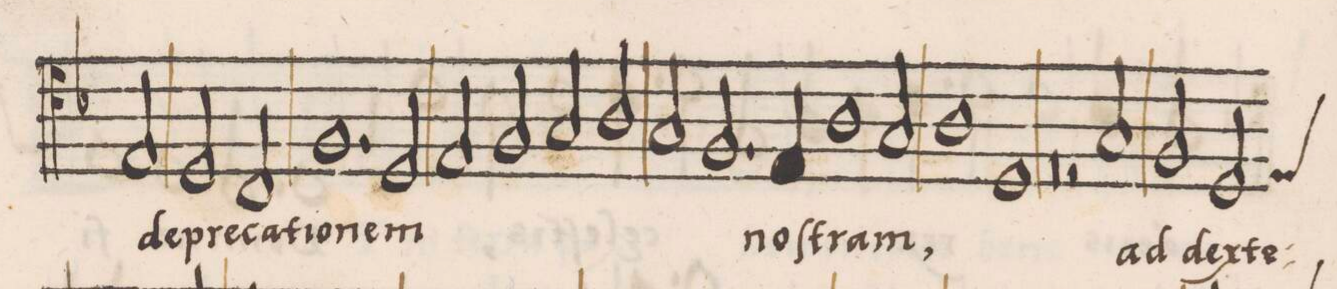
**kern	**text
*I"ALTVS	*
*clefC4	*
*k[b-]	*
*met(C|)	*
*M2/1	*
0r	.
=67	=67
2r	.
2E/	de-
2D/	-pre-
2C/	-ca-
=68	=68
1.F	-ti-
2D/	-o-
=69	=69
2E/	-nem
2F/	.
2G/	.
2A/	.
=70	=70
2G/	.
2.F/	.
4E/	noſ-
1A	-tram,
=71	=71
2G/	.
1A	.
=72	=72
1D	.
1r	.
=73	=73
1r	.
2r	.
2G/	ad
=74	=74
2F/	dex-
*custos:E	*
2D/	-te-
*-	*-
